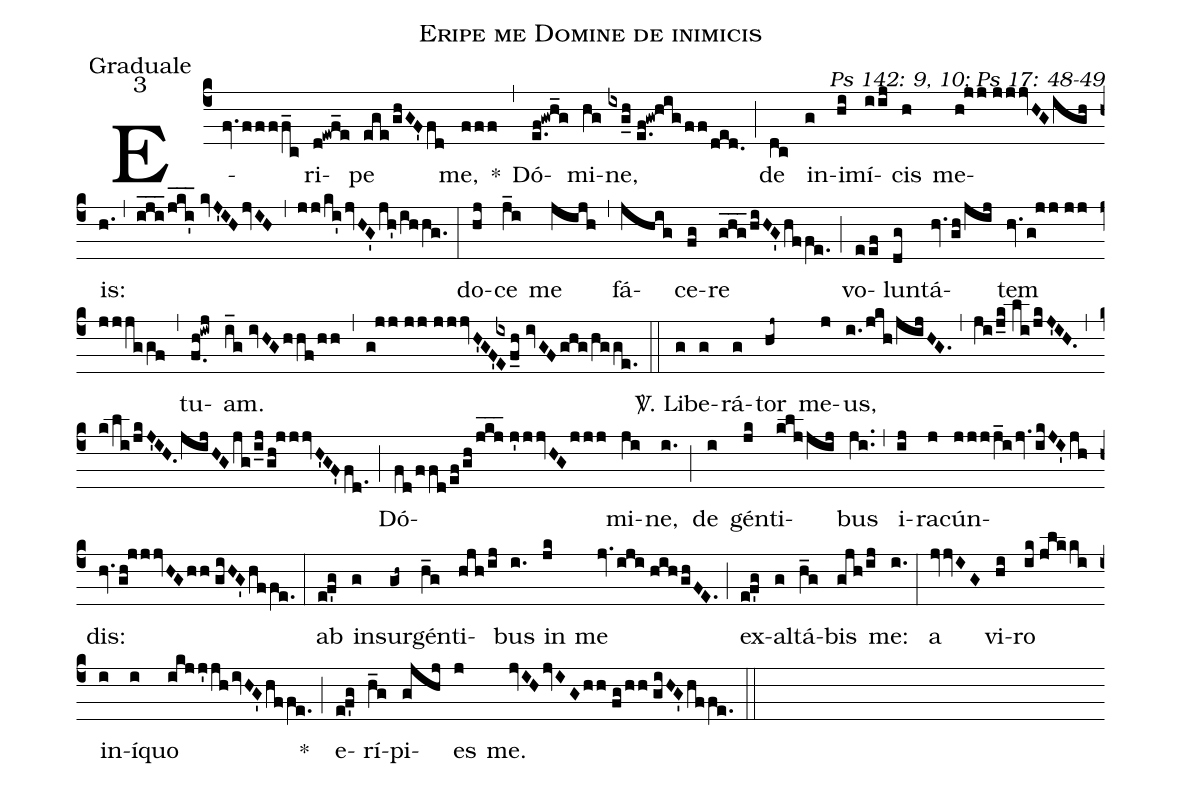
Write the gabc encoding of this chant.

name: Eripe me Domine de inimicis;
office-part: Graduale;
mode: 3;
commentary: Ps 142: 9, 10; Ps 17: 48-49;
%%
(c4) E(fv.ffff_c)ri(d!ewf_e)pe(ege/ghGF'fd) me,(fff) *(,) Dó(e.f!gwh_g)mi(hg)ne,(ixg_h//e.f!gw!hig/ff/ded.) (;) de(dc) in(g)i(hi)mí(iij)cis(h) me(h!jj//jjjvHGigh)is:(h.) (,) (i_j_i_2/jki'___//kvJ'IHjvIH) (,) (jj/ki'jvHG'jh'/ihhg.) (:)
do(hj)ce(j_i) me(jijh) (,) fá(jhig)ce(fg)re(ghg___/hiHG'hffe.) (;) vo(eef)lun(dg)tá(hv.gh/jij)tem(hv.g!jj//jj//jjjggf) (,) tu(f.0h!iwj)am.(i_g//ivHG/hhf/hh) (,) (g!jj//jj//jjjvH'GF'/[-0.5]{ix}E0/f_h//ivGF/ghg/hgge.) (::)
<sp>V/</sp>. Li(g)be(g)rá(g)tor(hj~) me(j)us,(i./jkh/jijHG.) (,) (ji/j_k//li/jk/J'IH.) (,) (k/li/jk/J'IH.jijHGjg/i_j/gh!jjjvH'GF'fd.) (;) Dó(fd/ffd/ef/gh/jkj___//j'jjvHGjjj)mi(ji)ne,(i.) (;) de(i) gén(jk)ti(kljjij)bus(ji..) (,) i(ij)ra(j)cún(jjjj_ijv.ikJI'jh)dis:(hv.gh!jjjvHGhh//giHG'hffe.) (:)
ab(e!f'g) in(g)sur(gh~)gén(h_g)ti(hjh/ij)bus(i.) in(jk) me(jv.iji//hih/ghFE.) (;) ex(e!f'g)al(g)tá(h_g)bis(gjh/ij) me:(i.) (:)
a(jvvIG) vi(hi)ro(ik//jlkki) in(i)í(i)quo(ikjj'jhivHG'hffe.) *(;) e(e!f'g)rí(h_g)pi(gjhj)es(j) me.(jvIHjvIGhh//fg/hh//giHG'hffe.) (::)
